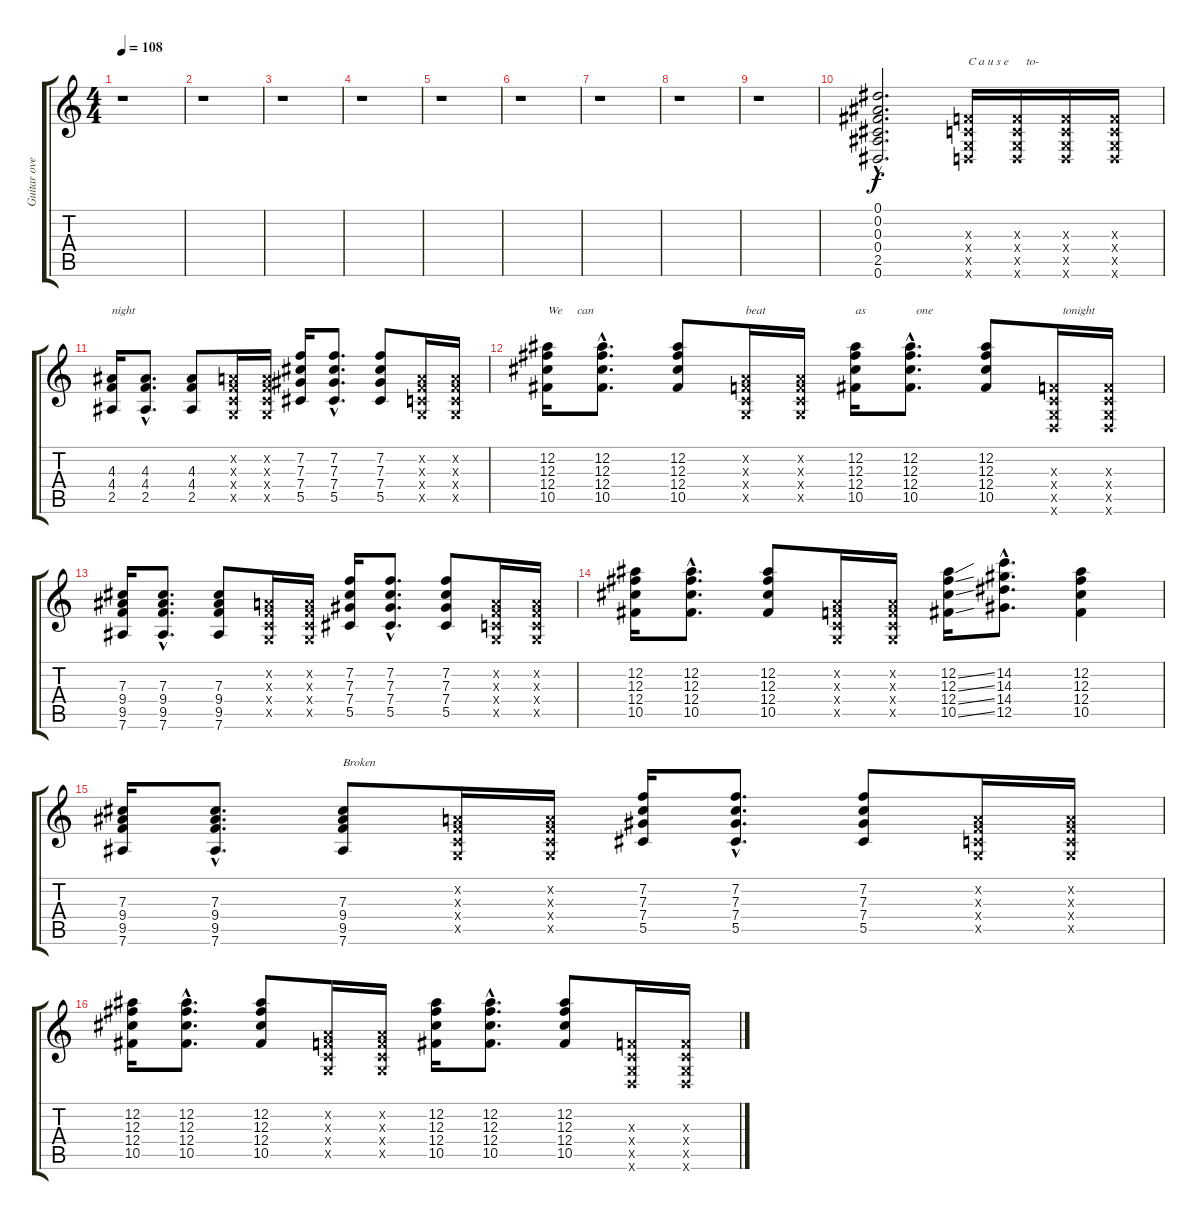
\track ("Guitar overdrive" "Guitar ove") {instrument overdrivenguitar}
\staff {score tabs}
\tuning (Eb4 Bb3 Gb3 Db3 Ab2 Eb2) {hide}
\ts (4 4)
\tempo 108
\clef g2
\ks c
r.1{dy f} |
r.1 |
r.1 |
r.1 |
r.1 |
r.1 |
r.1 |
r.1 |
r.1 |
(0.1{hac} 0.2{hac} 0.3{hac} 0.4{hac} 2.5{hac} 0.6{hac}).2{d} (-1.3{x} -1.4{x} -1.5{x} -1.6{x}).16{txt "C a u s e      to-"} (-1.3{x} -1.4{x} -1.5{x} -1.6{x}).16 (-1.3{x} -1.4{x} -1.5{x} -1.6{x}).16 (-1.3{x} -1.4{x} -1.5{x} -1.6{x}).16 |
(4.3 4.4 2.5).16{txt "night"} (4.3{hac} 4.4{hac} 2.5{hac}).8{d} (4.3 4.4 2.5).8 (-1.2{x} -1.3{x} -1.4{x} -1.5{x}).16 (-1.2{x} -1.3{x} -1.4{x} -1.5{x}).16 (7.2 7.3 7.4 5.5).16 (7.2{hac} 7.3{hac} 7.4{hac} 5.5{hac}).8{d} (7.2 7.3 7.4 5.5).8 (-1.2{x} -1.3{x} -1.4{x} -1.5{x}).16 (-1.2{x} -1.3{x} -1.4{x} -1.5{x}).16 |
(12.2 12.3 12.4 10.5).16{txt "We     can"} (12.2{hac} 12.3{hac} 12.4{hac} 10.5{hac}).8{d} (12.2 12.3 12.4 10.5).8 (-1.2{x} -1.3{x} -1.4{x} -1.5{x}).16{txt "beat"} (-1.2{x} -1.3{x} -1.4{x} -1.5{x}).16 (12.2 12.3 12.4 10.5).16{txt "as"} (12.2{hac} 12.3{hac} 12.4{hac} 10.5{hac}).8{d txt "  one"} (12.2 12.3 12.4 10.5).8 (-1.3{x} -1.4{x} -1.5{x} -1.6{x}).16{txt "   tonight"} (-1.3{x} -1.4{x} -1.5{x} -1.6{x}).16 |
(7.3 9.4 9.5 7.6).16 (7.3{hac} 9.4{hac} 9.5{hac} 7.6{hac}).8{d} (7.3 9.4 9.5 7.6).8 (-1.2{x} -1.3{x} -1.4{x} -1.5{x}).16 (-1.2{x} -1.3{x} -1.4{x} -1.5{x}).16 (7.2 7.3 7.4 5.5).16 (7.2{hac} 7.3{hac} 7.4{hac} 5.5{hac}).8{d} (7.2 7.3 7.4 5.5).8 (-1.2{x} -1.3{x} -1.4{x} -1.5{x}).16 (-1.2{x} -1.3{x} -1.4{x} -1.5{x}).16 |
(12.2 12.3 12.4 10.5).16 (12.2{hac} 12.3{hac} 12.4{hac} 10.5{hac}).8{d} (12.2 12.3 12.4 10.5).8 (-1.2{x} -1.3{x} -1.4{x} -1.5{x}).16 (-1.2{x} -1.3{x} -1.4{x} -1.5{x}).16 (12.2{ss} 12.3{ss} 12.4{ss} 10.5{ss}).16 (14.2{hac} 14.3{hac} 14.4{hac} 12.5{hac}).8{d} (12.2 12.3 12.4 10.5).4 |
(7.3 9.4 9.5 7.6).16 (7.3{hac} 9.4{hac} 9.5{hac} 7.6{hac}).8{d} (7.3 9.4 9.5 7.6).8{txt "Broken"} (-1.2{x} -1.3{x} -1.4{x} -1.5{x}).16 (-1.2{x} -1.3{x} -1.4{x} -1.5{x}).16 (7.2 7.3 7.4 5.5).16 (7.2{hac} 7.3{hac} 7.4{hac} 5.5{hac}).8{d} (7.2 7.3 7.4 5.5).8 (-1.2{x} -1.3{x} -1.4{x} -1.5{x}).16 (-1.2{x} -1.3{x} -1.4{x} -1.5{x}).16 |
(12.2 12.3 12.4 10.5).16 (12.2{hac} 12.3{hac} 12.4{hac} 10.5{hac}).8{d} (12.2 12.3 12.4 10.5).8 (-1.2{x} -1.3{x} -1.4{x} -1.5{x}).16 (-1.2{x} -1.3{x} -1.4{x} -1.5{x}).16 (12.2 12.3 12.4 10.5).16 (12.2{hac} 12.3{hac} 12.4{hac} 10.5{hac}).8{d} (12.2 12.3 12.4 10.5).8 (-1.3{x} -1.4{x} -1.5{x} -1.6{x}).16 (-1.3{x} -1.4{x} -1.5{x} -1.6{x}).16
